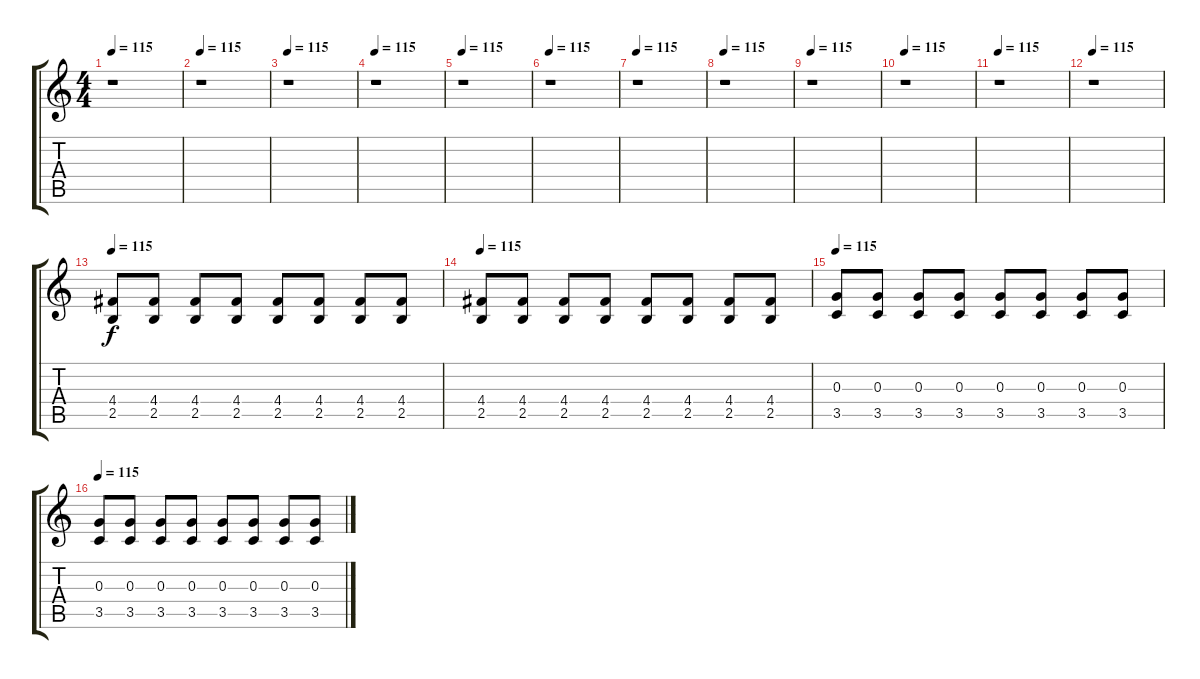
\track "" {instrument distortionguitar}
\staff {score tabs}
\tuning (E4 B3 G3 D3 A2 E2) {hide}
\ts (4 4)
\tempo 115
\clef g2
\ks c
r.1{dy f} |
\tempo 115
r.1 |
\tempo 115
r.1 |
\tempo 115
r.1 |
\tempo 115
r.1 |
\tempo 115
r.1 |
\tempo 115
r.1 |
\tempo 115
r.1 |
\tempo 115
r.1 |
\tempo 115
r.1 |
\tempo 115
r.1 |
\tempo 115
r.1 |
\tempo 115
(4.4 2.5).8 (4.4 2.5).8 (4.4 2.5).8 (4.4 2.5).8 (4.4 2.5).8 (4.4 2.5).8 (4.4 2.5).8 (4.4 2.5).8 |
\tempo 115
(4.4 2.5).8 (4.4 2.5).8 (4.4 2.5).8 (4.4 2.5).8 (4.4 2.5).8 (4.4 2.5).8 (4.4 2.5).8 (4.4 2.5).8 |
\tempo 115
(0.3 3.5).8 (0.3 3.5).8 (0.3 3.5).8 (0.3 3.5).8 (0.3 3.5).8 (0.3 3.5).8 (0.3 3.5).8 (0.3 3.5).8 |
\tempo 115
(0.3 3.5).8 (0.3 3.5).8 (0.3 3.5).8 (0.3 3.5).8 (0.3 3.5).8 (0.3 3.5).8 (0.3 3.5).8 (0.3 3.5).8
